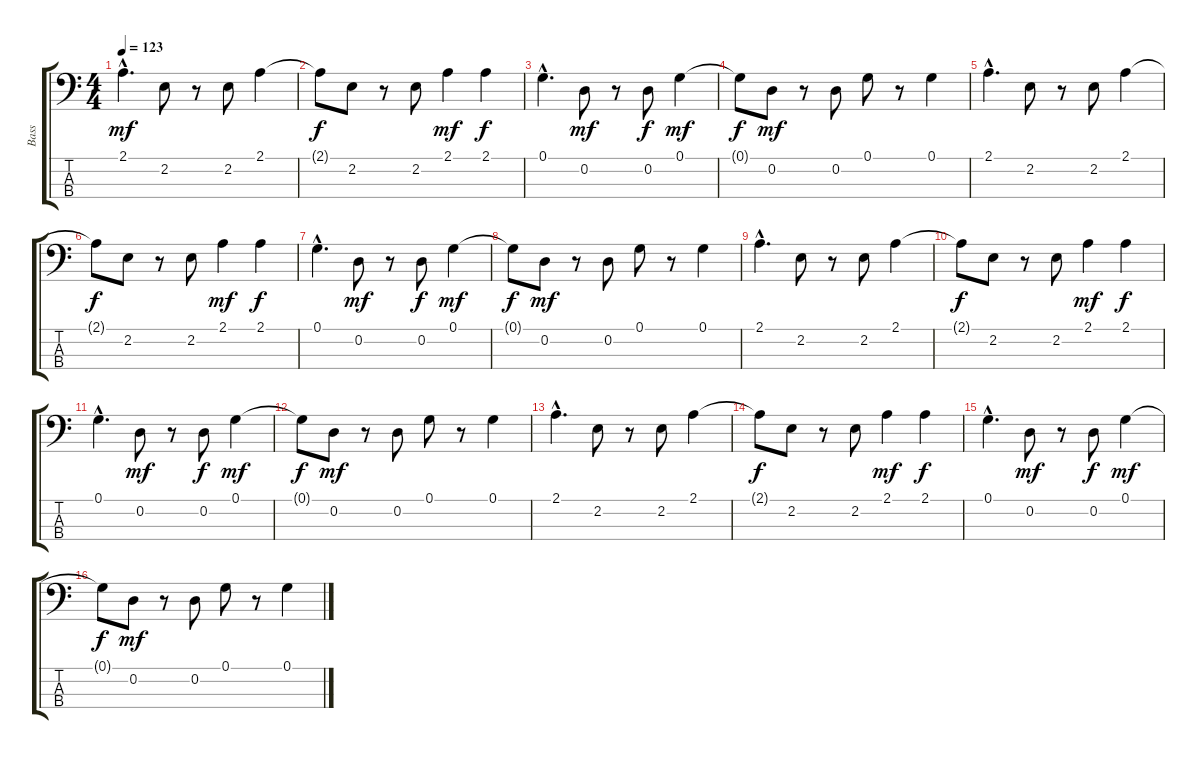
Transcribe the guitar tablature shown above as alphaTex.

\track ("Bass" "Bass") {instrument electricbassfinger}
\staff {score tabs}
\tuning (G2 D2 A1 E1) {hide}
\ts (4 4)
\tempo 123
\clef f4
\ks c
2.1{hac}.4{d dy mf} 2.2.8 r.8 2.2.8 2.1.4 |
2.1{t}.8{dy f} 2.2.8 r.8 2.2.8 2.1.4{dy mf} 2.1.4{dy f} |
0.1{hac}.4{d} 0.2.8{dy mf} r.8 0.2.8{dy f} 0.1.4{dy mf} |
0.1{t}.8{dy f} 0.2.8{dy mf} r.8 0.2.8 0.1.8 r.8 0.1.4 |
2.1{hac}.4{d} 2.2.8 r.8 2.2.8 2.1.4 |
2.1{t}.8{dy f} 2.2.8 r.8 2.2.8 2.1.4{dy mf} 2.1.4{dy f} |
0.1{hac}.4{d} 0.2.8{dy mf} r.8 0.2.8{dy f} 0.1.4{dy mf} |
0.1{t}.8{dy f} 0.2.8{dy mf} r.8 0.2.8 0.1.8 r.8 0.1.4 |
2.1{hac}.4{d} 2.2.8 r.8 2.2.8 2.1.4 |
2.1{t}.8{dy f} 2.2.8 r.8 2.2.8 2.1.4{dy mf} 2.1.4{dy f} |
0.1{hac}.4{d} 0.2.8{dy mf} r.8 0.2.8{dy f} 0.1.4{dy mf} |
0.1{t}.8{dy f} 0.2.8{dy mf} r.8 0.2.8 0.1.8 r.8 0.1.4 |
2.1{hac}.4{d} 2.2.8 r.8 2.2.8 2.1.4 |
2.1{t}.8{dy f} 2.2.8 r.8 2.2.8 2.1.4{dy mf} 2.1.4{dy f} |
0.1{hac}.4{d} 0.2.8{dy mf} r.8 0.2.8{dy f} 0.1.4{dy mf} |
0.1{t}.8{dy f} 0.2.8{dy mf} r.8 0.2.8 0.1.8{volume 16} r.8 0.1.4{volume 15}
